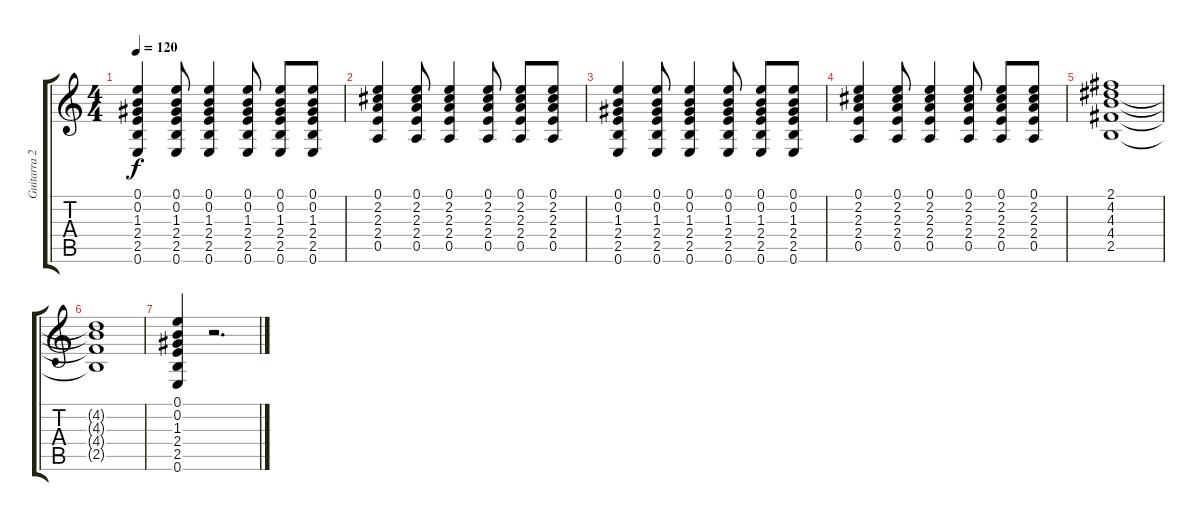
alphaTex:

\track ("Guitarra 2" "Guitarra 2") {instrument acousticguitarsteel}
\staff {score tabs}
\tuning (E4 B3 G3 D3 A2 E2) {hide}
\ts (4 4)
\tempo 120
\clef g2
\ks c
(0.1 0.2 1.3 2.4 2.5 0.6).4{dy f} (0.1 0.2 1.3 2.4 2.5 0.6).8 (0.1 0.2 1.3 2.4 2.5 0.6).4 (0.1 0.2 1.3 2.4 2.5 0.6).8 (0.1 0.2 1.3 2.4 2.5 0.6).8 (0.1 0.2 1.3 2.4 2.5 0.6).8 |
(0.1 2.2 2.3 2.4 0.5).4 (0.1 2.2 2.3 2.4 0.5).8 (0.1 2.2 2.3 2.4 0.5).4 (0.1 2.2 2.3 2.4 0.5).8 (0.1 2.2 2.3 2.4 0.5).8 (0.1 2.2 2.3 2.4 0.5).8 |
(0.1 0.2 1.3 2.4 2.5 0.6).4 (0.1 0.2 1.3 2.4 2.5 0.6).8 (0.1 0.2 1.3 2.4 2.5 0.6).4 (0.1 0.2 1.3 2.4 2.5 0.6).8 (0.1 0.2 1.3 2.4 2.5 0.6).8 (0.1 0.2 1.3 2.4 2.5 0.6).8 |
(0.1 2.2 2.3 2.4 0.5).4 (0.1 2.2 2.3 2.4 0.5).8 (0.1 2.2 2.3 2.4 0.5).4 (0.1 2.2 2.3 2.4 0.5).8 (0.1 2.2 2.3 2.4 0.5).8 (0.1 2.2 2.3 2.4 0.5).8 |
(2.1 4.2 4.3 4.4 2.5).1 |
(4.2{t} 4.3{t} 4.4{t} 2.5{t}).1 |
(0.1 0.2 1.3 2.4 2.5 0.6).4 r.2{d}
